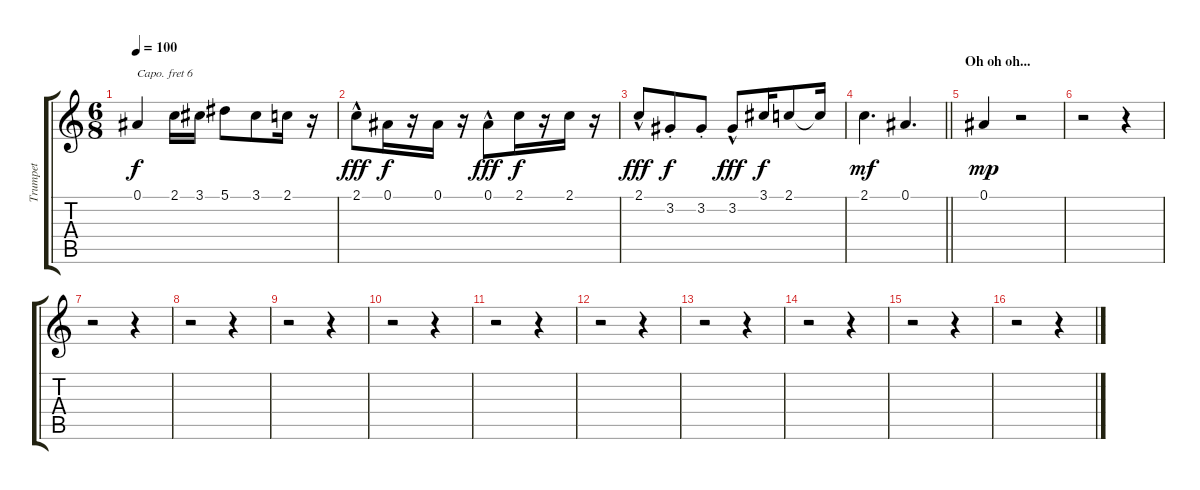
\track ("Trumpet" "Trumpet") {instrument trumpet}
\staff {score tabs}
\capo 6
\tuning (E4 B3 G3 D3 A2 E2) {hide}
\ts (6 8)
\tempo 100
\clef g2
\ks c
0.1.4{dy f} 2.1.16 3.1.16 5.1.8 3.1.8 2.1.16 r.16 |
2.1{hac}.8{dy fff} 0.1.16{dy f} r.16 0.1.16 r.16 0.1{hac}.8{dy fff} 2.1.16{dy f} r.16 2.1.16 r.16 |
2.1{hac}.8{dy fff} 3.2{st}.8{dy f} 3.2{st}.8 3.2{hac}.8{dy fff} 3.1.16{dy f} 2.1.8 2.1{t}.16 |
\barLineRight lightlight
2.1.4{d dy mf} 0.1.4{d} |
\section ("" "Oh oh oh...")
0.1.4{dy mp} r.2 |
r.2 r.4 |
r.2 r.4 |
r.2 r.4 |
r.2 r.4 |
r.2 r.4 |
r.2 r.4 |
r.2 r.4 |
r.2 r.4 |
r.2 r.4 |
r.2 r.4 |
r.2 r.4
